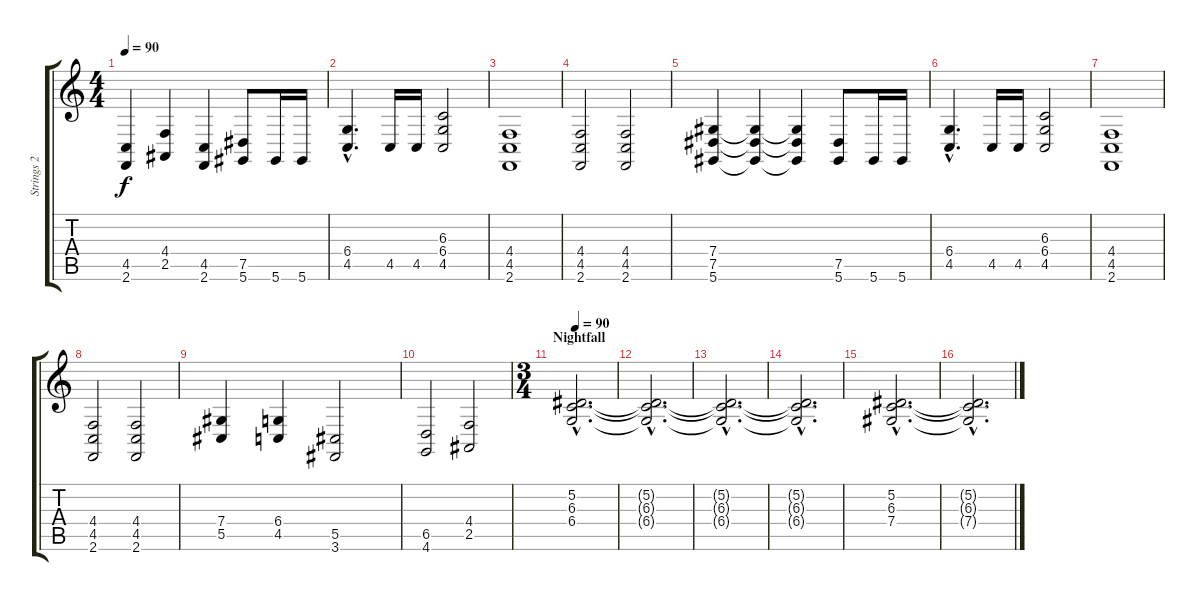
\track ("Strings 2" "Strings 2") {instrument stringensemble2}
\staff {score tabs}
\tuning (Eb4 Bb3 Gb3 Db3 Ab2 Eb2) {hide}
\ts (4 4)
\tempo 90
\clef g2
\ks c
(4.5 2.6).4{dy f} (4.4 2.5).4 (4.5 2.6).4 (7.5 5.6).8 5.6.16 5.6.16 |
(6.4{hac} 4.5{hac}).4{d} 4.5.16 4.5.16 (6.3 6.4 4.5).2 |
(4.4 4.5 2.6).1 |
(4.4 4.5 2.6).2 (4.4 4.5 2.6).2 |
(7.4 7.5 5.6).4 (7.4{t} 7.5{t} 5.6{t}).4 (7.4{t} 7.5{t} 5.6{t}).4 (7.5 5.6).8 5.6.16 5.6.16 |
(6.4{hac} 4.5{hac}).4{d} 4.5.16 4.5.16 (6.3 6.4 4.5).2 |
(4.4 4.5 2.6).1 |
(4.4 4.5 2.6).2 (4.4 4.5 2.6).2 |
(7.4 5.5).4 (6.4 4.5).4 (5.5 3.6).2 |
(6.5 4.6).2 (4.4 2.5).2 |
\ts (3 4)
\section ("" "Nightfall")
\tempo 90
(5.2{hac} 6.3{hac} 6.4{hac}).2{d volume 12 instrument stringensemble1} |
(5.2{hac t} 6.3{hac t} 6.4{hac t}).2{d} |
(5.2{hac t} 6.3{hac t} 6.4{hac t}).2{d} |
(5.2{hac t} 6.3{hac t} 6.4{hac t}).2{d} |
(5.2{hac} 6.3{hac} 7.4{hac}).2{d volume 9} |
(5.2{hac t} 6.3{hac t} 7.4{hac t}).2{d}
